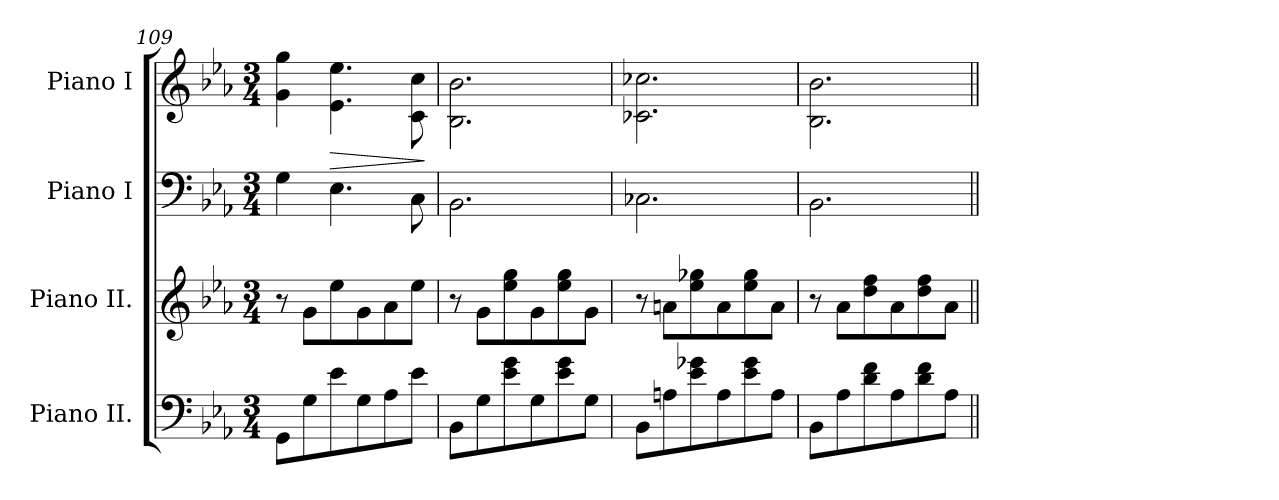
**kern	**kern	**kern	**kern	**dynam
*part4	*part3	*part2	*part1	*part1
*staff4	*staff3	*staff2	*staff1	*staff1
*I"Piano II.	*I"Piano II.	*I"Piano I	*I"Piano I	*
*clefF4	*clefG2	*clefF4	*clefG2	*
*k[b-e-a-]	*k[b-e-a-]	*k[b-e-a-]	*k[b-e-a-]	*
*M3/4	*M3/4	*M3/4	*M3/4	*
=109	=109	=109	=109	=109
8GG\L	8r	4G\	4g\ 4gg\	.
8G\	8g\L	.	.	.
!	!	!	!	!LO:HP:b
8e-\	8ee-\	4.E-\	4.e-\ 4.ee-\	>
8G\	8g\	.	.	.
8A-\	8a-\	.	.	.
8e-\J	8ee-\J	8C\	8c\ 8cc\	.
.	.	.	.	]
=110	=110	=110	=110	=110
8BB-\L	8r	2.BB-\	2.B-\ 2.b-\	.
8G\	8g\L	.	.	.
8e-\ 8g\	8ee-\ 8gg\	.	.	.
8G\	8g\	.	.	.
8e-\ 8g\	8ee-\ 8gg\	.	.	.
8G\J	8g\J	.	.	.
=111	=111	=111	=111	=111
8BB-\L	8r	2.C-X\	2.c-X\ 2.cc-X\	.
8An\	8an\L	.	.	.
8e-\ 8g-X\	8ee-\ 8gg-X\	.	.	.
8A\	8a\	.	.	.
8e-\ 8g-\	8ee-\ 8gg-\	.	.	.
8A\J	8a\J	.	.	.
=112	=112	=112	=112	=112
8BB-\L	8r	2.BB-\	2.B-\ 2.b-\	.
8A-\	8a-\L	.	.	.
8d\ 8f\	8dd\ 8ff\	.	.	.
8A-\	8a-\	.	.	.
8d\ 8f\	8dd\ 8ff\	.	.	.
8A-\J	8a-\J	.	.	.
=||	=||	=||	=||	=||
*-	*-	*-	*-	*-
